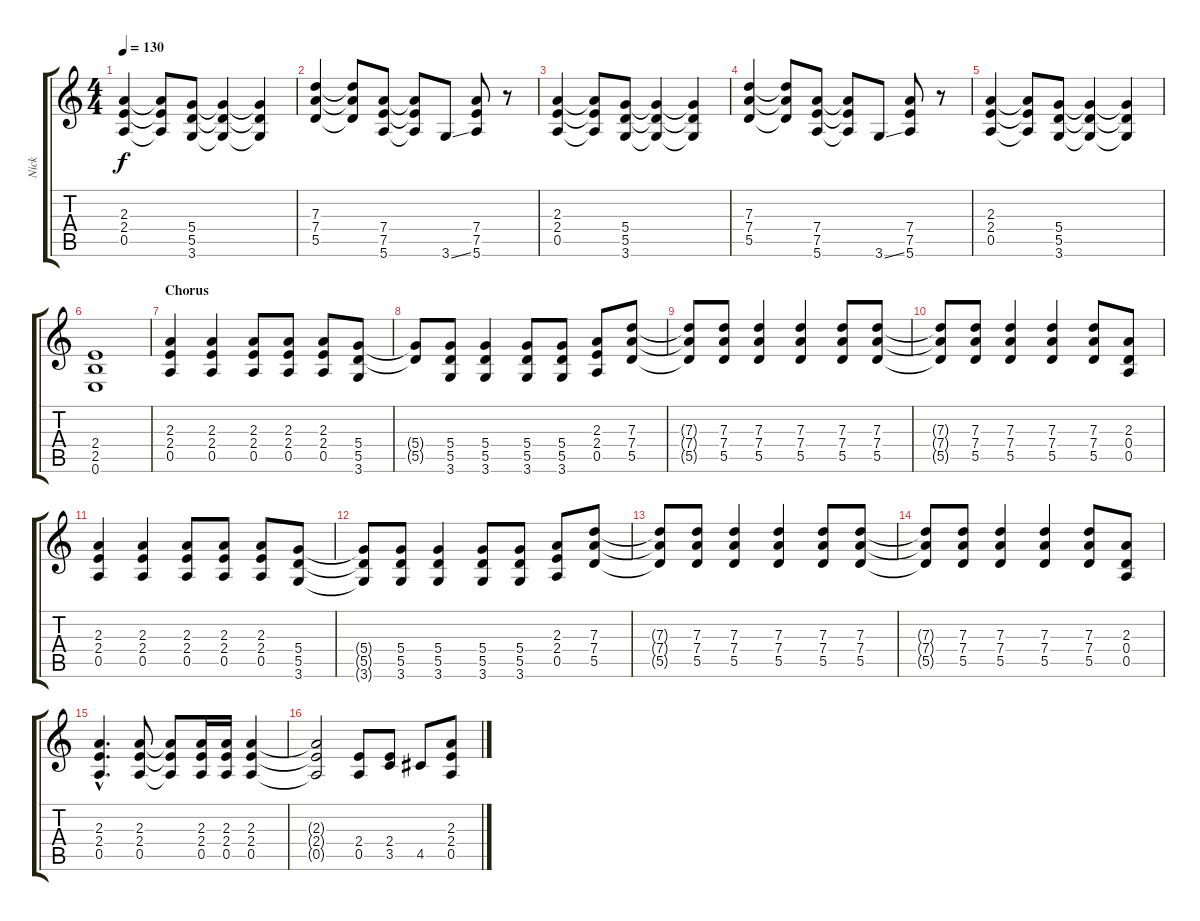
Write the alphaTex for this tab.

\track ("Nick" "Nick") {instrument distortionguitar}
\staff {score tabs}
\tuning (E4 B3 G3 D3 A2 E2) {hide}
\ts (4 4)
\tempo 130
\clef g2
\ks c
(2.3 2.4 0.5).4{dy f} (2.3{t} 2.4{t} 0.5{t}).8 (5.4 5.5 3.6).8 (5.4{t} 5.5{t} 3.6{t}).4 (5.4{t} 5.5{t} 3.6{t}).4 |
(7.3 7.4 5.5).4 (7.3{t} 7.4{t} 5.5{t}).8 (7.4 7.5 5.6).8 (7.4{t} 7.5{t} 5.6{t}).8 3.6{ss}.8 (7.4 7.5 5.6).8 r.8 |
(2.3 2.4 0.5).4 (2.3{t} 2.4{t} 0.5{t}).8 (5.4 5.5 3.6).8 (5.4{t} 5.5{t} 3.6{t}).4 (5.4{t} 5.5{t} 3.6{t}).4 |
(7.3 7.4 5.5).4 (7.3{t} 7.4{t} 5.5{t}).8 (7.4 7.5 5.6).8 (7.4{t} 7.5{t} 5.6{t}).8 3.6{ss}.8 (7.4 7.5 5.6).8 r.8 |
(2.3 2.4 0.5).4 (2.3{t} 2.4{t} 0.5{t}).8 (5.4 5.5 3.6).8 (5.4{t} 5.5{t} 3.6{t}).4 (5.4{t} 5.5{t} 3.6{t}).4 |
(2.4 2.5 0.6).1 |
\section ("" "Chorus")
(2.3 2.4 0.5).4{volume 12} (2.3 2.4 0.5).4 (2.3 2.4 0.5).8 (2.3 2.4 0.5).8 (2.3 2.4 0.5).8 (5.4 5.5 3.6).8 |
(5.4{t} 5.5{t}).8 (5.4 5.5 3.6).8 (5.4 5.5 3.6).4 (5.4 5.5 3.6).8 (5.4 5.5 3.6).8 (2.3 2.4 0.5).8 (7.3 7.4 5.5).8 |
(7.3{t} 7.4{t} 5.5{t}).8 (7.3 7.4 5.5).8 (7.3 7.4 5.5).4 (7.3 7.4 5.5).4 (7.3 7.4 5.5).8 (7.3 7.4 5.5).8 |
(7.3{t} 7.4{t} 5.5{t}).8 (7.3 7.4 5.5).8 (7.3 7.4 5.5).4 (7.3 7.4 5.5).4 (7.3 7.4 5.5).8 (2.3 0.4 0.5).8 |
(2.3 2.4 0.5).4 (2.3 2.4 0.5).4 (2.3 2.4 0.5).8 (2.3 2.4 0.5).8 (2.3 2.4 0.5).8 (5.4 5.5 3.6).8 |
(5.4{t} 5.5{t} 3.6{t}).8 (5.4 5.5 3.6).8 (5.4 5.5 3.6).4 (5.4 5.5 3.6).8 (5.4 5.5 3.6).8 (2.3 2.4 0.5).8 (7.3 7.4 5.5).8 |
(7.3{t} 7.4{t} 5.5{t}).8 (7.3 7.4 5.5).8 (7.3 7.4 5.5).4 (7.3 7.4 5.5).4 (7.3 7.4 5.5).8 (7.3 7.4 5.5).8 |
(7.3{t} 7.4{t} 5.5{t}).8 (7.3 7.4 5.5).8 (7.3 7.4 5.5).4 (7.3 7.4 5.5).4 (7.3 7.4 5.5).8 (2.3 0.4 0.5).8 |
(2.3{hac} 2.4{hac} 0.5{hac}).4{d} (2.3 2.4 0.5).8 (2.3{t} 2.4{t} 0.5{t}).8 (2.3 2.4 0.5).16 (2.3 2.4 0.5).16 (2.3 2.4 0.5).4 |
(2.3{t} 2.4{t} 0.5{t}).2 (2.4 0.5).8 (2.4 3.5).8 4.5.8 (2.3 2.4 0.5).8
